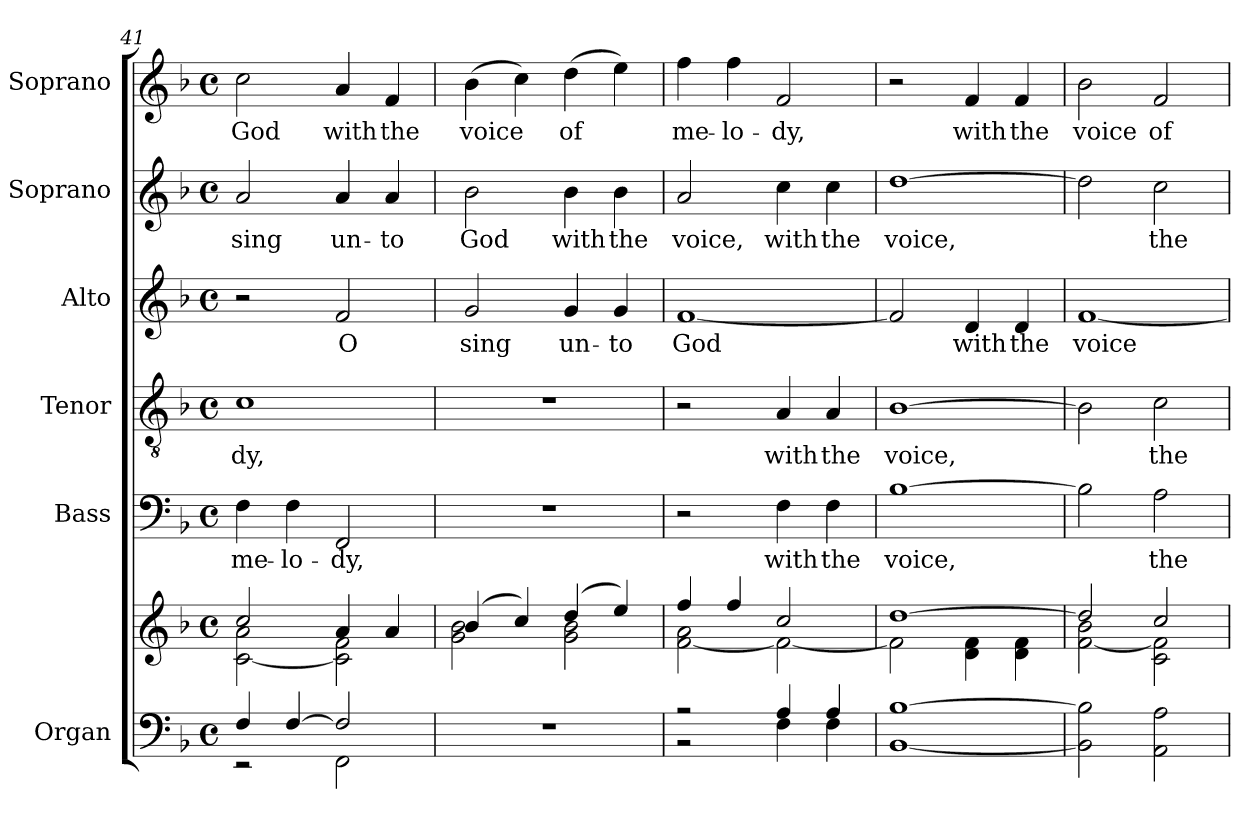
**kern	**kern	**kern	**text	**kern	**text	**kern	**text	**kern	**text	**kern	**text
*part6	*part6	*part5	*part5	*part4	*part4	*part3	*part3	*part2	*part2	*part1	*part1
*staff7	*staff6	*staff5	*staff5	*staff4	*staff4	*staff3	*staff3	*staff2	*staff2	*staff1	*staff1
*I"Organ	*	*I"Bass	*	*I"Tenor	*	*I"Alto	*	*I"Soprano	*	*I"Soprano	*
*I'Org.	*	*I'B.	*	*I'T.	*	*I'A.	*	*I'S.	*	*I'S.	*
!!LO:LB:g=z
*clefF4	*clefG2	*clefF4	*	*clefGv2	*	*clefG2	*	*clefG2	*	*clefG2	*
*	*	*	*	*ITrd7c12	*	*	*	*	*	*	*
*k[b-]	*k[b-]	*k[b-]	*	*k[b-]	*	*k[b-]	*	*k[b-]	*	*k[b-]	*
*F:	*F:	*F:	*	*F:	*	*F:	*	*F:	*	*F:	*
*M4/4	*M4/4	*M4/4	*	*M4/4	*	*M4/4	*	*M4/4	*	*M4/4	*
*met(c)	*met(c)	*met(c)	*	*met(c)	*	*met(c)	*	*met(c)	*	*met(c)	*
=41	=41	=41	=41	=41	=41	=41	=41	=41	=41	=41	=41
*^	*^	*	*	*	*	*	*	*	*	*	*
!	!	!	!	!	!LO:LY:b:color=#000000	!	!	!	!	!	!	!	!
!	!	!	!	!	!	!	!LO:LY:b:color=#000000	!	!	!	!	!	!
!	!	!	!	!	!	!	!	!	!	!	!LO:LY:b:color=#000000	!	!
!	!	!	!	!	!	!	!	!	!	!	!	!	!LO:LY:b:color=#000000
4Fi/	2r	2cci/	[<2ci\ 2ai	4Fi\	me-	1Ci	-dy,	2r	.	2ai/	sing	2cci\	God
!	!	!	!	!	!LO:LY:b:color=#000000	!	!	!	!	!	!	!	!
[>4Fi/	.	.	.	4Fi\	-lo-	.	.	.	.	.	.	.	.
!	!	!	!	!	!LO:LY:b:color=#000000	!	!	!	!	!	!	!	!
!	!	!	!	!	!	!	!	!	!LO:LY:b:color=#000000	!	!	!	!
!	!	!	!	!	!	!	!	!	!	!	!LO:LY:b:color=#000000	!	!
!	!	!	!	!	!	!	!	!	!	!	!	!	!LO:LY:b:color=#000000
2Fi/]	2FFi\	4ai/	2ci\] 2fi	2FFi/	-dy,	.	.	2fi/	O	4ai/	un-	4ai/	with
!	!	!	!	!	!	!	!	!	!	!	!LO:LY:b:color=#000000	!	!
!	!	!	!	!	!	!	!	!	!	!	!	!	!LO:LY:b:color=#000000
.	.	4ai/	.	.	.	.	.	.	.	4ai/	-to	4fi/	the
*v	*v	*	*	*	*	*	*	*	*	*	*	*	*
=42	=42	=42	=42	=42	=42	=42	=42	=42	=42	=42	=42	=42
!	!	!	!	!	!	!	!	!LO:LY:b:color=#000000	!	!	!	!
!	!	!	!	!	!	!	!	!	!	!LO:LY:b:color=#000000	!	!
!	!	!	!	!	!	!	!	!	!	!	!	!LO:LY:b:color=#000000
1r	(4b-i/	2gi\ 2b-i	1r	.	1r	.	2gi/	sing	2b-i\	God	(4b-i\	voice
.	4cci/)	.	.	.	.	.	.	.	.	.	4cci\)	.
!	!	!	!	!	!	!	!	!LO:LY:b:color=#000000	!	!	!	!
!	!	!	!	!	!	!	!	!	!	!LO:LY:b:color=#000000	!	!
!	!	!	!	!	!	!	!	!	!	!	!	!LO:LY:b:color=#000000
.	(4ddi/	2gi\ 2b-i	.	.	.	.	4gi/	un-	4b-i\	with	(4ddi\	of
!	!	!	!	!	!	!	!	!LO:LY:b:color=#000000	!	!	!	!
!	!	!	!	!	!	!	!	!	!	!LO:LY:b:color=#000000	!	!
.	4eei/)	.	.	.	.	.	4gi/	-to	4b-i\	the	4eei\)	.
=43	=43	=43	=43	=43	=43	=43	=43	=43	=43	=43	=43	=43
*^	*	*	*	*	*	*	*	*	*	*	*	*
!	!	!	!	!	!	!	!	!	!LO:LY:b:color=#000000	!	!	!	!
!	!	!	!	!	!	!	!	!	!	!	!LO:LY:b:color=#000000	!	!
!	!	!	!	!	!	!	!	!	!	!	!	!	!LO:LY:b:color=#000000
2r	2r	4ffi/	[<2fi\ 2ai	2r	.	2r	.	[<1fi	God	2ai/	voice,	4ffi\	me-
!	!	!	!	!	!	!	!	!	!	!	!	!	!LO:LY:b:color=#000000
.	.	4ffi/	.	.	.	.	.	.	.	.	.	4ffi\	-lo-
!	!	!	!	!	!LO:LY:b:color=#000000	!	!	!	!	!	!	!	!
!	!	!	!	!	!	!	!LO:LY:b:color=#000000	!	!	!	!	!	!
!	!	!	!	!	!	!	!	!	!	!	!LO:LY:b:color=#000000	!	!
!	!	!	!	!	!	!	!	!	!	!	!	!	!LO:LY:b:color=#000000
4Ai/	4Fi\	2cci/	2fi\_<	4Fi\	with	4AAi/	with	.	.	4cci\	with	2fi/	-dy,
!	!	!	!	!	!LO:LY:b:color=#000000	!	!	!	!	!	!	!	!
!	!	!	!	!	!	!	!LO:LY:b:color=#000000	!	!	!	!	!	!
!	!	!	!	!	!	!	!	!	!	!	!LO:LY:b:color=#000000	!	!
4Ai/	4Fi\	.	.	4Fi\	the	4AAi/	the	.	.	4cci\	the	.	.
*v	*v	*	*	*	*	*	*	*	*	*	*	*	*
=44	=44	=44	=44	=44	=44	=44	=44	=44	=44	=44	=44	=44
*^	*	*	*	*	*	*	*	*	*	*	*	*
!	!	!	!	!	!LO:LY:b:color=#000000	!	!	!	!	!	!	!	!
*v	*v	*	*	*	*	*	*	*	*	*	*	*	*
*^	*	*	*	*	*	*	*	*	*	*	*	*
!	!	!	!	!	!	!	!LO:LY:b:color=#000000	!	!	!	!	!	!
*v	*v	*	*	*	*	*	*	*	*	*	*	*	*
*^	*	*	*	*	*	*	*	*	*	*	*	*
!	!	!	!	!	!	!	!	!	!	!	!LO:LY:b:color=#000000	!	!
*v	*v	*	*	*	*	*	*	*	*	*	*	*	*
[<1BB-i [>1B-i	[>1ddi	2fi\]	[>1B-i	voice,	[>1BB-i	voice,	2fi/]	.	[>1ddi	voice,	2r	.
!	!	!	!	!	!	!	!	!LO:LY:b:color=#000000	!	!	!	!
!	!	!	!	!	!	!	!	!	!	!	!	!LO:LY:b:color=#000000
.	.	4di\ 4fi	.	.	.	.	4di/	with	.	.	4fi/	with
!	!	!	!	!	!	!	!	!LO:LY:b:color=#000000	!	!	!	!
!	!	!	!	!	!	!	!	!	!	!	!	!LO:LY:b:color=#000000
.	.	4di\ 4fi	.	.	.	.	4di/	the	.	.	4fi/	the
=45	=45	=45	=45	=45	=45	=45	=45	=45	=45	=45	=45	=45
!	!	!	!	!	!	!	!	!LO:LY:b:color=#000000	!	!	!	!
!	!	!	!	!	!	!	!	!	!	!	!	!LO:LY:b:color=#000000
2BB-i\] 2B-i]	2ddi/]	[<2fi\ 2b-i	2B-i\]	.	2BB-i\]	.	[<1fi	voice	2ddi\]	.	2b-i\	voice
!	!	!	!	!LO:LY:b:color=#000000	!	!	!	!	!	!	!	!
!	!	!	!	!	!	!LO:LY:b:color=#000000	!	!	!	!	!	!
!	!	!	!	!	!	!	!	!	!	!LO:LY:b:color=#000000	!	!
!	!	!	!	!	!	!	!	!	!	!	!	!LO:LY:b:color=#000000
2AAi\ 2Ai	2cci/	2ci\ 2fi]	2Ai\	the	2Ci\	the	.	.	2cci\	the	2fi/	of
*	*v	*v	*	*	*	*	*	*	*	*	*	*
=	=	=	=	=	=	=	=	=	=	=	=
*-	*-	*-	*-	*-	*-	*-	*-	*-	*-	*-	*-
